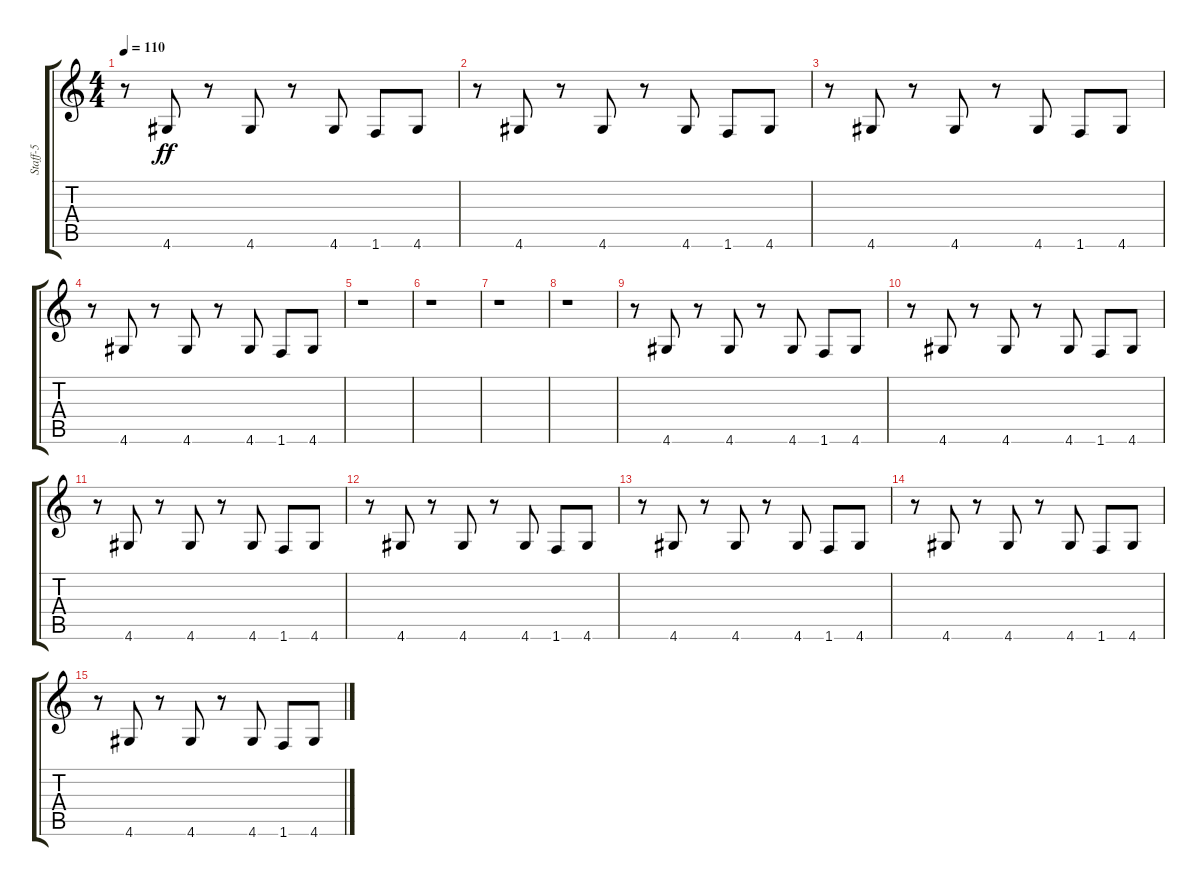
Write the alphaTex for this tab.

\track ("Staff-5" "Staff-5") {instrument acousticguitarsteel}
\staff {score tabs}
\tuning (E4 B3 G3 D3 A2 E2) {hide}
\ts (4 4)
\tempo 110
\clef g2
\ks c
r.8{dy ff} 4.6.8 r.8 4.6.8 r.8 4.6.8 1.6.8 4.6.8 |
r.8 4.6.8 r.8 4.6.8 r.8 4.6.8 1.6.8 4.6.8 |
r.8 4.6.8 r.8 4.6.8 r.8 4.6.8 1.6.8 4.6.8 |
r.8 4.6.8 r.8 4.6.8 r.8 4.6.8 1.6.8 4.6.8 |
r.1 |
r.1 |
r.1 |
r.1 |
r.8 4.6.8{volume 16} r.8 4.6.8{volume 15} r.8 4.6.8{volume 15} 1.6.8{volume 14} 4.6.8{volume 14} |
r.8 4.6.8{volume 14} r.8 4.6.8{volume 13} r.8 4.6.8{volume 13} 1.6.8{volume 12} 4.6.8{volume 12} |
r.8 4.6.8{volume 12} r.8 4.6.8{volume 11} r.8 4.6.8{volume 11} 1.6.8{volume 10} 4.6.8{volume 10} |
r.8 4.6.8{volume 10} r.8 4.6.8{volume 9} r.8 4.6.8{volume 9} 1.6.8{volume 8} 4.6.8{volume 8} |
r.8 4.6.8{volume 8} r.8 4.6.8{volume 7} r.8 4.6.8{volume 7} 1.6.8{volume 6} 4.6.8{volume 6} |
r.8 4.6.8{volume 6} r.8 4.6.8{volume 5} r.8 4.6.8{volume 5} 1.6.8{volume 4} 4.6.8{volume 4} |
r.8 4.6.8{volume 4} r.8 4.6.8{volume 3} r.8 4.6.8{volume 3} 1.6.8{volume 2} 4.6.8{volume 2}
